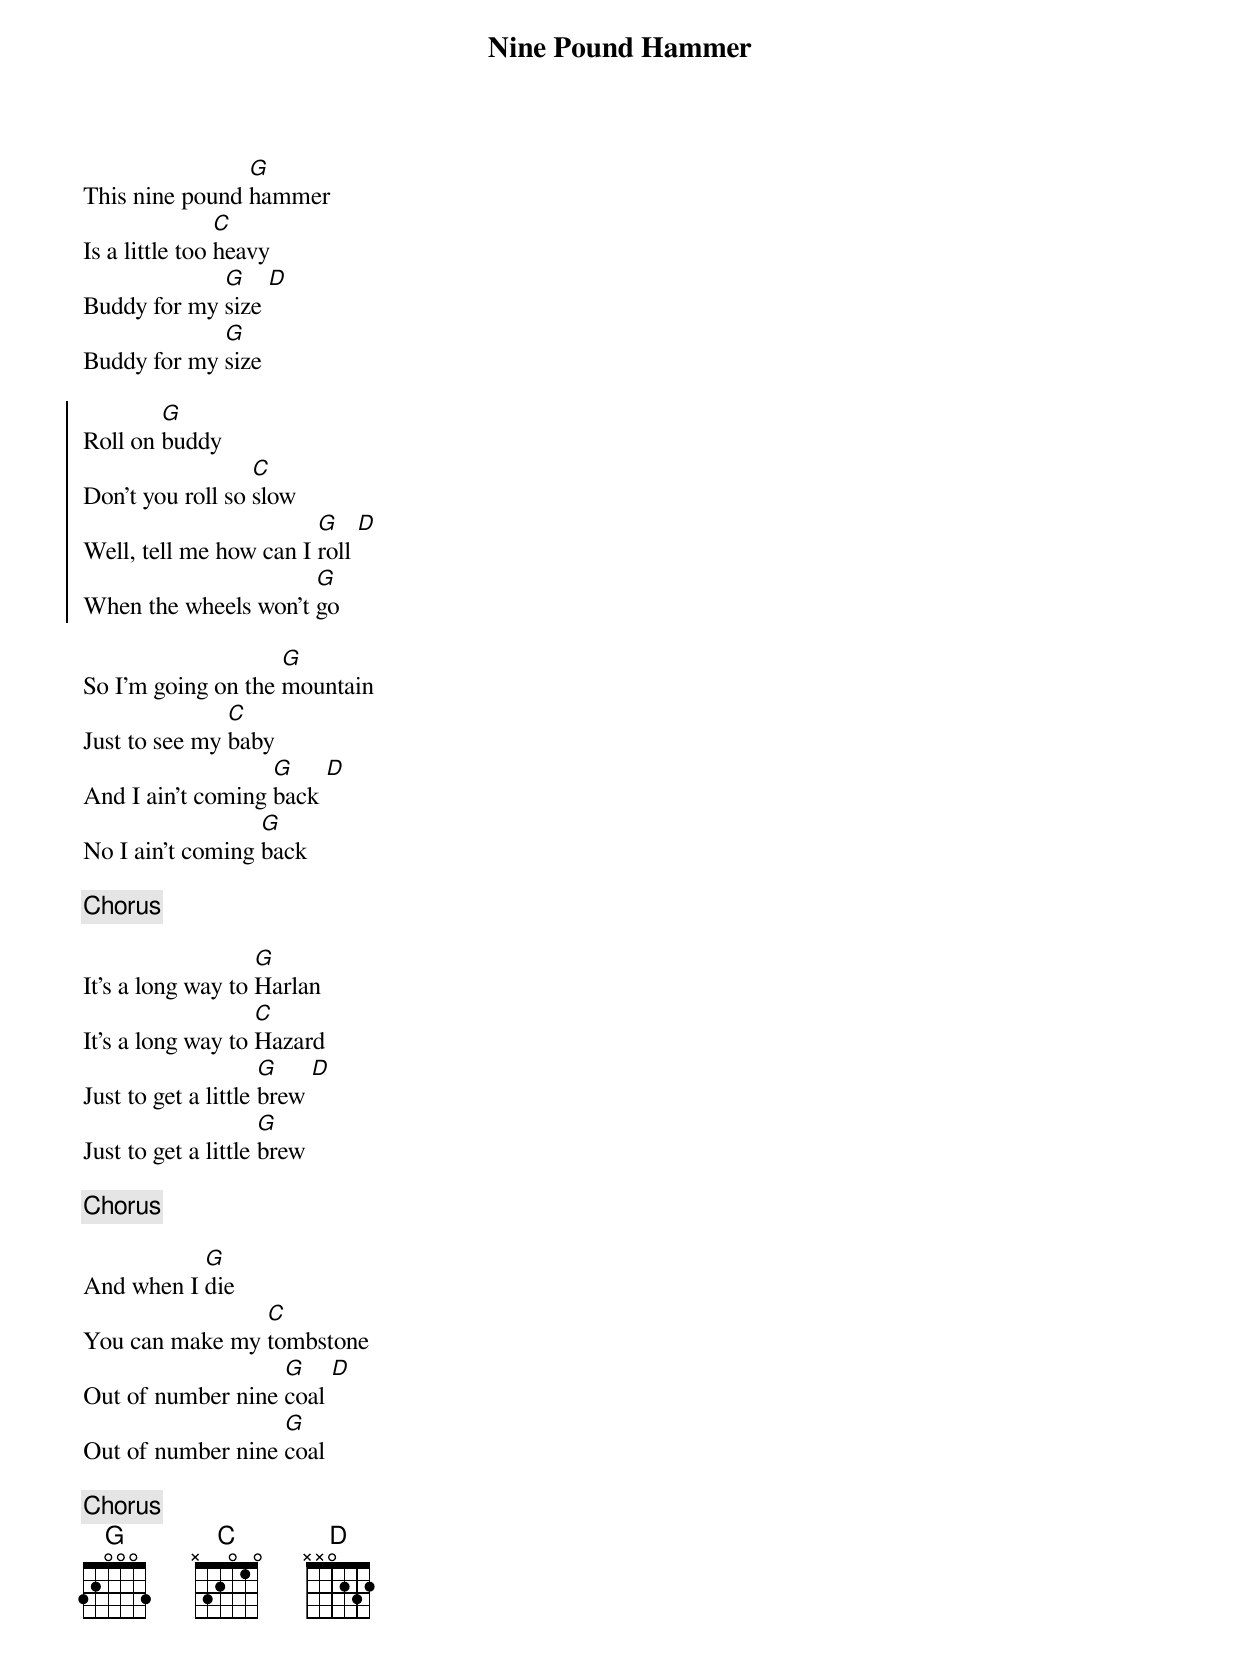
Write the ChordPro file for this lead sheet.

{title: Nine Pound Hammer}

This nine pound [G]hammer
Is a little too [C]heavy
Buddy for my [G]size [D]
Buddy for my [G]size

{start_of_chorus}
Roll on [G]buddy
Don't you roll so [C]slow
Well, tell me how can I [G]roll [D]
When the wheels won't [G]go
{end_of_chorus}

So I'm going on the [G]mountain
Just to see my [C]baby
And I ain't coming [G]back [D]
No I ain't coming [G]back

{chorus}

It's a long way to [G]Harlan
It's a long way to [C]Hazard
Just to get a little [G]brew [D]
Just to get a little [G]brew

{chorus}

And when I [G]die
You can make my [C]tombstone
Out of number nine [G]coal [D]
Out of number nine [G]coal

{chorus}
